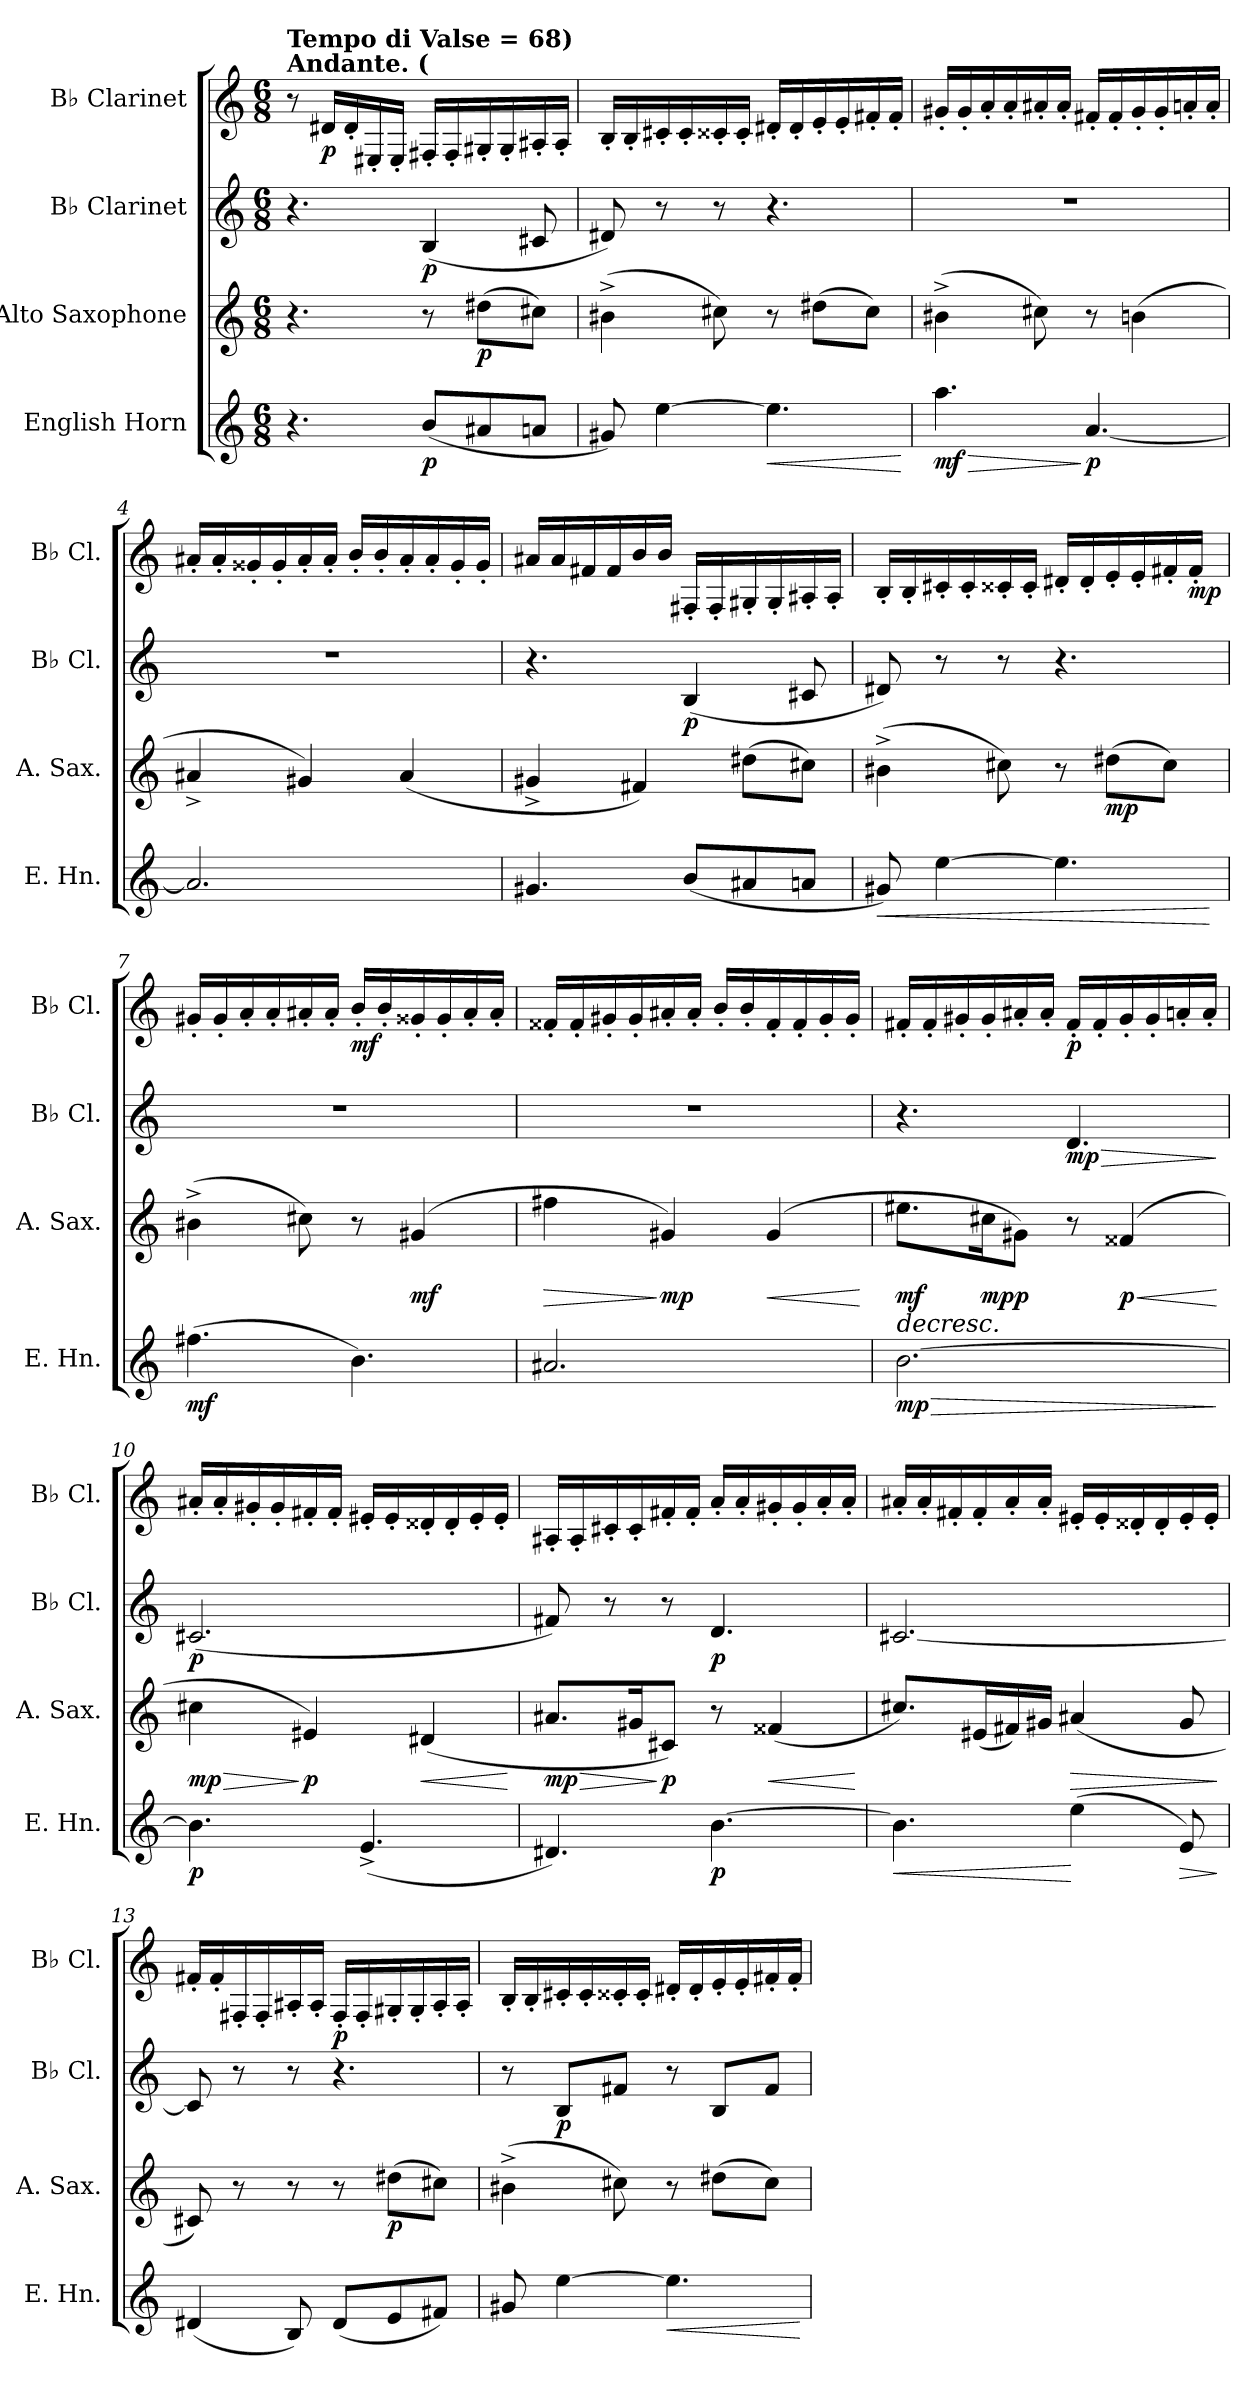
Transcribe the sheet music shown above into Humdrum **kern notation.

**kern	**dynam	**kern	**dynam	**kern	**dynam	**kern	**dynam
*part4	*part4	*part3	*part3	*part2	*part2	*part1	*part1
*staff4	*staff4	*staff3	*staff3	*staff2	*staff2	*staff1	*staff1
*I"English Horn	*	*I"Alto Saxophone	*	*I"B♭ Clarinet	*	*I"B♭ Clarinet	*
*I'E. Hn.	*	*I'A. Sax.	*	*I'B♭ Cl.	*	*I'B♭ Cl.	*
*clefG2	*	*clefG2	*	*clefG2	*	*clefG2	*
*ITrd4c7	*	*ITrd5c9	*	*ITrd1c2	*	*ITrd1c2	*
*k[b-]	*	*k[b-e-a-]	*	*k[b-e-]	*	*k[b-e-]	*
*M6/8	*	*M6/8	*	*M6/8	*	*M6/8	*
=1	=1	=1	=1	=1	=1	=1	=1
!	!	!	!	!	!	!LO:TX:a:B:t=Andante. (	!
!	!	!	!	!	!	!LO:TX:a:B:t=Tempo di Valse = 68)	!
4.r	.	4.r	.	4.r	.	8r	.
!	!	!	!	!	!	!	!LO:DY:b
.	.	.	.	.	.	16c#X/LL	p
.	.	.	.	.	.	16c#'/	.
.	.	.	.	.	.	16D#X'/	.
.	.	.	.	.	.	16D#'/JJ	.
!	!LO:DY:b	!	!	!	!LO:DY:b	!	!
(<8e/L	p	8r	.	(<4A/	p	16En'/LL	.
.	.	.	.	.	.	16E'/	.
!	!	!	!LO:DY:b	!	!	!	!
8d#X/	.	(>8f#X\L	p	.	.	16F#X'/	.
.	.	.	.	.	.	16F#'/	.
8dn/J	.	8en\J)	.	8Bn/	.	16G#X'/	.
.	.	.	.	.	.	16G#'/JJ	.
=2	=2	=2	=2	=2	=2	=2	=2
8c#X/)	.	(>4d#X^\	.	8c#X/)	.	16A'/LL	.
.	.	.	.	.	.	16A'/	.
[4a\	.	.	.	8r	.	16Bn'/	.
.	.	.	.	.	.	16B'/	.
.	.	8en\)	.	8r	.	16B#X'/	.
.	.	.	.	.	.	16B#'/JJ	.
!	!LO:HP:b	!	!	!	!	!	!
4.a\]	<	8r	.	4.r	.	16c#X'/LL	.
.	.	.	.	.	.	16c#'/	.
.	.	(>8f#X\L	.	.	.	16d'/	.
.	.	.	.	.	.	16d'/	.
.	.	8e\J)	.	.	.	16en'/	.
.	.	.	.	.	.	16e'/JJ	.
.	[	.	.	.	.	.	.
=3	=3	=3	=3	=3	=3	=3	=3
!	!LO:HP:b	!	!	!	!	!	!
!	!LO:DY:n=1:b	!	!	!	!	!	!
4.dd\	> mf	(>4d#X^\	.	2.r	.	16f#X'/LL	.
.	.	.	.	.	.	16f#'/	.
.	.	.	.	.	.	16g'/	.
.	.	.	.	.	.	16g'/	.
.	.	8en\)	.	.	.	16g#X'/	.
.	.	.	.	.	.	16g#'/JJ	.
!	!LO:DY:n=2:b	!	!	!	!	!	!
[4.d/	] p	8r	.	.	.	16en'/LL	.
.	.	.	.	.	.	16e'/	.
.	.	(>4dn\	.	.	.	16f#'/	.
.	.	.	.	.	.	16f#'/	.
.	.	.	.	.	.	16gn'/	.
.	.	.	.	.	.	16g'/JJ	.
=4	=4	=4	=4	=4	=4	=4	=4
2.d/]	.	4c#X^/	.	2.r	.	16g#X'/LL	.
.	.	.	.	.	.	16g#'/	.
.	.	.	.	.	.	16f##X'/	.
.	.	.	.	.	.	16f##'/	.
.	.	4Bn/)	.	.	.	16g#'/	.
.	.	.	.	.	.	16g#'/JJ	.
.	.	.	.	.	.	16a'/LL	.
.	.	.	.	.	.	16a'/	.
.	.	(<4c#/	.	.	.	16g#'/	.
.	.	.	.	.	.	16g#'/	.
.	.	.	.	.	.	16f##'/	.
.	.	.	.	.	.	16f##'/JJ	.
!!LO:LB:g=z
=5	=5	=5	=5	=5	=5	=5	=5
4.c#X/	.	4Bn^/	.	4.r	.	16g#X/LL	.
.	.	.	.	.	.	16g#/	.
.	.	.	.	.	.	16en/	.
.	.	.	.	.	.	16e/	.
.	.	4An/)	.	.	.	16a/	.
.	.	.	.	.	.	16a/JJ	.
!	!	!	!	!	!LO:DY:b	!	!
(<8e/L	.	.	.	(<4A/	p	16En'/LL	.
.	.	.	.	.	.	16E'/	.
8d#X/	.	(>8f#X\L	.	.	.	16F#X'/	.
.	.	.	.	.	.	16F#'/	.
8dn/J	.	8en\J)	.	8Bn/	.	16G#X'/	.
.	.	.	.	.	.	16G#'/JJ	.
=6	=6	=6	=6	=6	=6	=6	=6
!	!LO:HP:b	!	!	!	!	!	!
8c#X/)	<	(>4d#X^\	.	8c#X/)	.	16A'/LL	.
.	.	.	.	.	.	16A'/	.
[4a\	.	.	.	8r	.	16Bn'/	.
.	.	.	.	.	.	16B'/	.
.	.	8en\)	.	8r	.	16B#X'/	.
.	.	.	.	.	.	16B#'/JJ	.
4.a\]	.	8r	.	4.r	.	16c#X'/LL	.
.	.	.	.	.	.	16c#'/	.
!	!	!	!LO:DY:b	!	!	!	!
.	.	(>8f#X\L	mp	.	.	16d'/	.
.	.	.	.	.	.	16d'/	.
.	.	8e\J)	.	.	.	16en'/	.
!	!	!	!	!	!	!	!LO:DY:b
.	.	.	.	.	.	16e'/JJ	mp
.	[	.	.	.	.	.	.
=7	=7	=7	=7	=7	=7	=7	=7
!	!LO:DY:b	!	!	!	!	!	!
(>4.bn\	mf	(>4d#X^\	.	2.r	.	16f#X'/LL	.
.	.	.	.	.	.	16f#'/	.
.	.	.	.	.	.	16g'/	.
.	.	.	.	.	.	16g'/	.
.	.	8en\)	.	.	.	16g#X'/	.
.	.	.	.	.	.	16g#'/JJ	.
!	!	!	!	!	!	!	!LO:DY:b
4.e\)	.	8r	.	.	.	16a'/LL	mf
.	.	.	.	.	.	16a'/	.
!	!	!	!LO:DY:b	!	!	!	!
.	.	(<4Bn/	mf	.	.	16f##X'/	.
.	.	.	.	.	.	16f##'/	.
.	.	.	.	.	.	16g#'/	.
.	.	.	.	.	.	16g#'/JJ	.
=8	=8	=8	=8	=8	=8	=8	=8
!	!	!	!LO:HP:b	!	!	!	!
2.d#X/	.	4an\	>	2.r	.	16e#X'/LL	.
.	.	.	.	.	.	16e#'/	.
.	.	.	.	.	.	16f#X'/	.
.	.	.	.	.	.	16f#'/	.
!	!	!	!LO:DY:n=1:b	!	!	!	!
.	.	4Bn/)	] mp	.	.	16g#X'/	.
.	.	.	.	.	.	16g#'/JJ	.
.	.	.	.	.	.	16a'/LL	.
.	.	.	.	.	.	16a'/	.
!	!	!	!LO:HP:b	!	!	!	!
.	.	(<4B/	<	.	.	16e#'/	.
.	.	.	.	.	.	16e#'/	.
.	.	.	.	.	.	16f#'/	.
.	.	.	.	.	.	16f#'/JJ	.
.	.	.	[	.	.	.	.
!!LO:LB:g=z
=9	=9	=9	=9	=9	=9	=9	=9
!	!LO:HP:b	!	!LO:HP:b	!	!	!	!
!	!LO:DY:n=1:b	!	!LO:DY:n=1:b	!	!	!	!
[2.e\	> mp	8.g#X\L	> mf	4.r	.	16en'/LL	.
.	.	.	.	.	.	16e'/	.
.	.	.	.	.	.	16f#X'/	.
!	!	!	!LO:DY:n=2:b	!	!	!	!
.	.	16en\K	mp	.	.	16f#'/	.
!	!	!	!LO:DY:n=3:b	!	!	!	!
.	.	8Bn\J)	] p	.	.	16g#X'/	.
.	.	.	.	.	.	16g#'/JJ	.
!	!	!	!	!	!LO:HP:b	!	!
!	!	!	!	!	!LO:DY:n=1:b	!	!LO:DY:b
.	.	8r	.	4.c/	> mp	16e'/LL	p
.	.	.	.	.	.	16e'/	.
!	!	!	!LO:HP:b	!	!	!	!
!	!	!	!LO:DY:n=4:b	!	!	!	!
.	.	(<4A#X/	< p	.	.	16f#'/	.
.	.	.	.	.	.	16f#'/	.
.	.	.	.	.	.	16gn'/	.
.	.	.	.	.	.	16g'/JJ	.
.	]	.	[	.	]	.	.
=10	=10	=10	=10	=10	=10	=10	=10
!	!LO:DY:b	!	!LO:HP:b	!	!	!	!
!	!	!	!LO:DY:n=1:b	!	!LO:DY:b	!	!
4.e\]	p	4en\	> mp	(<2.Bn/	p	16g#X'/LL	.
.	.	.	.	.	.	16g#'/	.
.	.	.	.	.	.	16f#X'/	.
.	.	.	.	.	.	16f#'/	.
!	!	!	!LO:DY:n=2:b	!	!	!	!
.	.	4G#X/)	] p	.	.	16en'/	.
.	.	.	.	.	.	16e'/JJ	.
(<4.A^/	.	.	.	.	.	16d#X'/LL	.
.	.	.	.	.	.	16d#'/	.
!	!	!	!LO:HP:b	!	!	!	!
.	.	(<4F#X/	<	.	.	16c##X'/	.
.	.	.	.	.	.	16c##'/	.
.	.	.	.	.	.	16d#'/	.
.	.	.	.	.	.	16d#'/JJ	.
.	.	.	[	.	.	.	.
=11	=11	=11	=11	=11	=11	=11	=11
!	!	!	!LO:HP:b	!	!	!	!
!	!	!	!LO:DY:n=1:b	!	!	!	!
4.G#X/)	.	8.c#X/L	> mp	8en/)	.	16G#X'/LL	.
.	.	.	.	.	.	16G#'/	.
.	.	.	.	8r	.	16Bn'/	.
.	.	16Bn/K	.	.	.	16B'/	.
!	!	!	!LO:DY:n=2:b	!	!	!	!
.	.	8En/J)	] p	8r	.	16en'/	.
.	.	.	.	.	.	16e'/JJ	.
!	!LO:DY:b	!	!	!	!LO:DY:b	!	!
[4.e\	p	8r	.	4.c/	p	16g'/LL	.
.	.	.	.	.	.	16g'/	.
!	!	!	!LO:HP:b	!	!	!	!
.	.	(>4A#X/	<	.	.	16f#X'/	.
.	.	.	.	.	.	16f#'/	.
.	.	.	.	.	.	16g'/	.
.	.	.	.	.	.	16g'/JJ	.
.	.	.	[	.	.	.	.
=12	=12	=12	=12	=12	=12	=12	=12
!	!LO:HP:b	!	!	!	!	!	!
4.e\]	<	8.en/L)	.	[2.Bn/	.	16g#X'/LL	.
.	.	.	.	.	.	16g#'/	.
.	.	.	.	.	.	16en'/	.
.	.	(<16G#X/L	.	.	.	16e'/	.
.	.	16An/)	.	.	.	16g#'/	.
.	.	16Bn/JJ	.	.	.	16g#'/JJ	.
!	!	!	!LO:HP:b	!	!	!	!
(>4a\	[	(<4c#X/	>	.	.	16d#X'/LL	.
.	.	.	.	.	.	16d#'/	.
.	.	.	.	.	.	16c##X'/	.
.	.	.	.	.	.	16c##'/	.
!	!LO:HP:b	!	!	!	!	!	!
8A/)	>	8B/	.	.	.	16d#'/	.
.	.	.	.	.	.	16d#'/JJ	.
.	]	.	]	.	.	.	.
!!LO:LB:g=z
=13	=13	=13	=13	=13	=13	=13	=13
(<4G#X/	.	8En/)	.	8B/]	.	16en'/LL	.
.	.	.	.	.	.	16e'/	.
.	.	8r	.	8r	.	16En'/	.
.	.	.	.	.	.	16E'/	.
8E/)	.	8r	.	8r	.	16G#X'/	.
.	.	.	.	.	.	16G#'/JJ	.
!	!	!	!	!	!	!	!LO:DY:b
(<8G#/L	.	8r	.	4.r	.	16E'/LL	p
.	.	.	.	.	.	16E'/	.
!	!	!	!LO:DY:b	!	!	!	!
8A/	.	(>8f#X\L	p	.	.	16F#X'/	.
.	.	.	.	.	.	16F#'/	.
8Bn/J)	.	8en\J)	.	.	.	16G#'/	.
.	.	.	.	.	.	16G#'/JJ	.
=14	=14	=14	=14	=14	=14	=14	=14
8c#X/	.	(>4d#X^\	.	8r	.	16A'/LL	.
.	.	.	.	.	.	16A'/	.
!	!	!	!	!	!LO:DY:b	!	!
[4a\	.	.	.	8A/L	p	16Bn'/	.
.	.	.	.	.	.	16B'/	.
.	.	8en\)	.	8en/J	.	16B#X'/	.
.	.	.	.	.	.	16B#'/JJ	.
!	!LO:HP:b	!	!	!	!	!	!
4.a\]	<	8r	.	8r	.	16c#X'/LL	.
.	.	.	.	.	.	16c#'/	.
.	.	(>8f#X\L	.	8A/L	.	16d'/	.
.	.	.	.	.	.	16d'/	.
.	.	8e\J)	.	8e/J	.	16en'/	.
.	.	.	.	.	.	16e'/JJ	.
.	[	.	.	.	.	.	.
=	=	=	=	=	=	=	=
*-	*-	*-	*-	*-	*-	*-	*-
